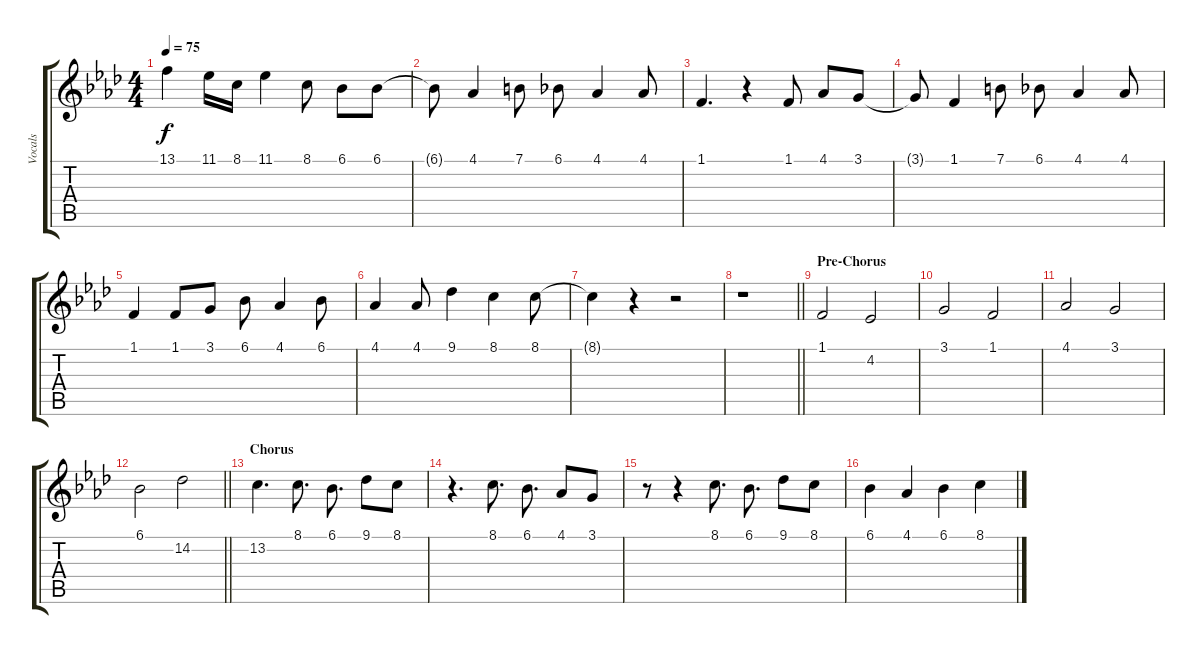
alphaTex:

\track ("Vocals" "Vocals") {instrument violin}
\staff {score tabs}
\tuning (E4 B3 G3 D3 A2 E2) {hide}
\ts (4 4)
\tempo 75
\clef g2
\ks ab
13.1.4{dy f} 11.1.16 8.1.16 11.1.4 8.1.8 6.1.8 6.1.8 |
6.1{t}.8 4.1.4 7.1.8 6.1.8 4.1.4 4.1.8 |
1.1.4{d} r.4 1.1.8 4.1.8 3.1.8 |
3.1{t}.8 1.1.4 7.1.8 6.1.8 4.1.4 4.1.8 |
1.1.4 1.1.8 3.1.8 6.1.8 4.1.4 6.1.8 |
4.1.4 4.1.8 9.1.4 8.1.4 8.1.8 |
8.1{t}.4 r.4 r.2 |
\barLineRight lightlight
r.1 |
\section ("" "Pre-Chorus")
1.1.2 4.2.2 |
3.1.2 1.1.2 |
4.1.2 3.1.2 |
\barLineRight lightlight
6.1.2 14.2.2 |
\section ("" "Chorus")
13.2.4{d} 8.1.8{d} 6.1.8{d} 9.1.8 8.1.8 |
r.4{d} 8.1.8{d} 6.1.8{d} 4.1.8 3.1.8 |
r.8 r.4 8.1.8{d} 6.1.8{d} 9.1.8 8.1.8 |
6.1.4 4.1.4 6.1.4 8.1.4
